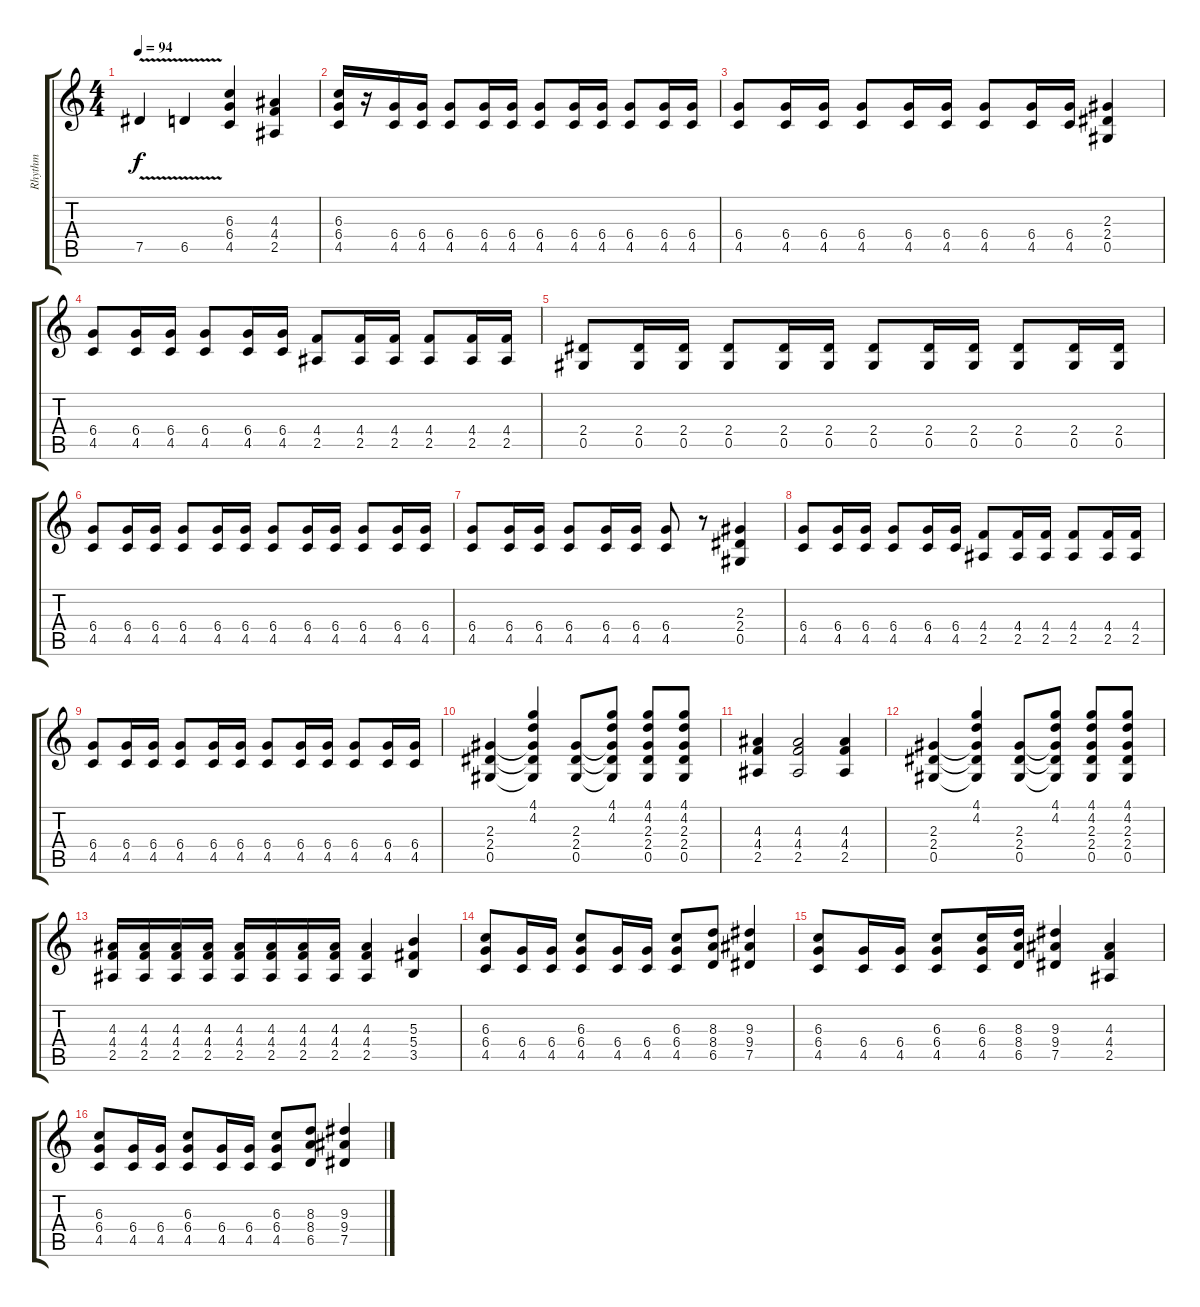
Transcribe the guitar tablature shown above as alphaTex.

\track ("Rhythm" "Rhythm") {instrument overdrivenguitar}
\staff {score tabs}
\tuning (Eb4 Bb3 Gb3 Db3 Ab2 Eb2) {hide}
\ts (4 4)
\tempo 94
\clef g2
\ks c
7.5{v}.4{dy f} 6.5{v}.4 (6.3 6.4 4.5).4 (4.3 4.4 2.5).4 |
(6.3 6.4 4.5).16{volume 13} r.16 (6.4 4.5).16 (6.4 4.5).16 (6.4 4.5).8 (6.4 4.5).16 (6.4 4.5).16 (6.4 4.5).8 (6.4 4.5).16 (6.4 4.5).16 (6.4 4.5).8 (6.4 4.5).16 (6.4 4.5).16 |
(6.4 4.5).8 (6.4 4.5).16 (6.4 4.5).16 (6.4 4.5).8 (6.4 4.5).16 (6.4 4.5).16 (6.4 4.5).8 (6.4 4.5).16 (6.4 4.5).16 (2.3 2.4 0.5).4 |
(6.4 4.5).8 (6.4 4.5).16 (6.4 4.5).16 (6.4 4.5).8 (6.4 4.5).16 (6.4 4.5).16 (4.4 2.5).8 (4.4 2.5).16 (4.4 2.5).16 (4.4 2.5).8 (4.4 2.5).16 (4.4 2.5).16 |
(2.4 0.5).8 (2.4 0.5).16 (2.4 0.5).16 (2.4 0.5).8 (2.4 0.5).16 (2.4 0.5).16 (2.4 0.5).8 (2.4 0.5).16 (2.4 0.5).16 (2.4 0.5).8 (2.4 0.5).16 (2.4 0.5).16 |
(6.4 4.5).8 (6.4 4.5).16 (6.4 4.5).16 (6.4 4.5).8 (6.4 4.5).16 (6.4 4.5).16 (6.4 4.5).8 (6.4 4.5).16 (6.4 4.5).16 (6.4 4.5).8 (6.4 4.5).16 (6.4 4.5).16 |
(6.4 4.5).8 (6.4 4.5).16 (6.4 4.5).16 (6.4 4.5).8 (6.4 4.5).16 (6.4 4.5).16 (6.4 4.5).8 r.8 (2.3 2.4 0.5).4 |
(6.4 4.5).8 (6.4 4.5).16 (6.4 4.5).16 (6.4 4.5).8 (6.4 4.5).16 (6.4 4.5).16 (4.4 2.5).8 (4.4 2.5).16 (4.4 2.5).16 (4.4 2.5).8 (4.4 2.5).16 (4.4 2.5).16 |
(6.4 4.5).8 (6.4 4.5).16 (6.4 4.5).16 (6.4 4.5).8 (6.4 4.5).16 (6.4 4.5).16 (6.4 4.5).8 (6.4 4.5).16 (6.4 4.5).16 (6.4 4.5).8 (6.4 4.5).16 (6.4 4.5).16 |
(2.3 2.4 0.5).4 (4.1 4.2 2.3{t} 2.4{t} 0.5{t}).4 (2.3 2.4 0.5).8 (4.1 4.2 2.3{t} 2.4{t} 0.5{t}).8 (4.1 4.2 2.3 2.4 0.5).8 (4.1 4.2 2.3 2.4 0.5).8 |
(4.3 4.4 2.5).4 (4.3 4.4 2.5).2 (4.3 4.4 2.5).4 |
(2.3 2.4 0.5).4 (4.1 4.2 2.3{t} 2.4{t} 0.5{t}).4 (2.3 2.4 0.5).8 (4.1 4.2 2.3{t} 2.4{t} 0.5{t}).8 (4.1 4.2 2.3 2.4 0.5).8 (4.1 4.2 2.3 2.4 0.5).8 |
(4.3 4.4 2.5).16 (4.3 4.4 2.5).16 (4.3 4.4 2.5).16 (4.3 4.4 2.5).16 (4.3 4.4 2.5).16 (4.3 4.4 2.5).16 (4.3 4.4 2.5).16 (4.3 4.4 2.5).16 (4.3 4.4 2.5).4 (5.3 5.4 3.5).4 |
(6.3 6.4 4.5).8 (6.4 4.5).16 (6.4 4.5).16 (6.3 6.4 4.5).8 (6.4 4.5).16 (6.4 4.5).16 (6.3 6.4 4.5).8 (8.3 8.4 6.5).8 (9.3 9.4 7.5).4 |
(6.3 6.4 4.5).8 (6.4 4.5).16 (6.4 4.5).16 (6.3 6.4 4.5).8 (6.3 6.4 4.5).16 (8.3 8.4 6.5).16 (9.3 9.4 7.5).4 (4.3 4.4 2.5).4 |
(6.3 6.4 4.5).8 (6.4 4.5).16 (6.4 4.5).16 (6.3 6.4 4.5).8 (6.4 4.5).16 (6.4 4.5).16 (6.3 6.4 4.5).8 (8.3 8.4 6.5).8 (9.3 9.4 7.5).4
